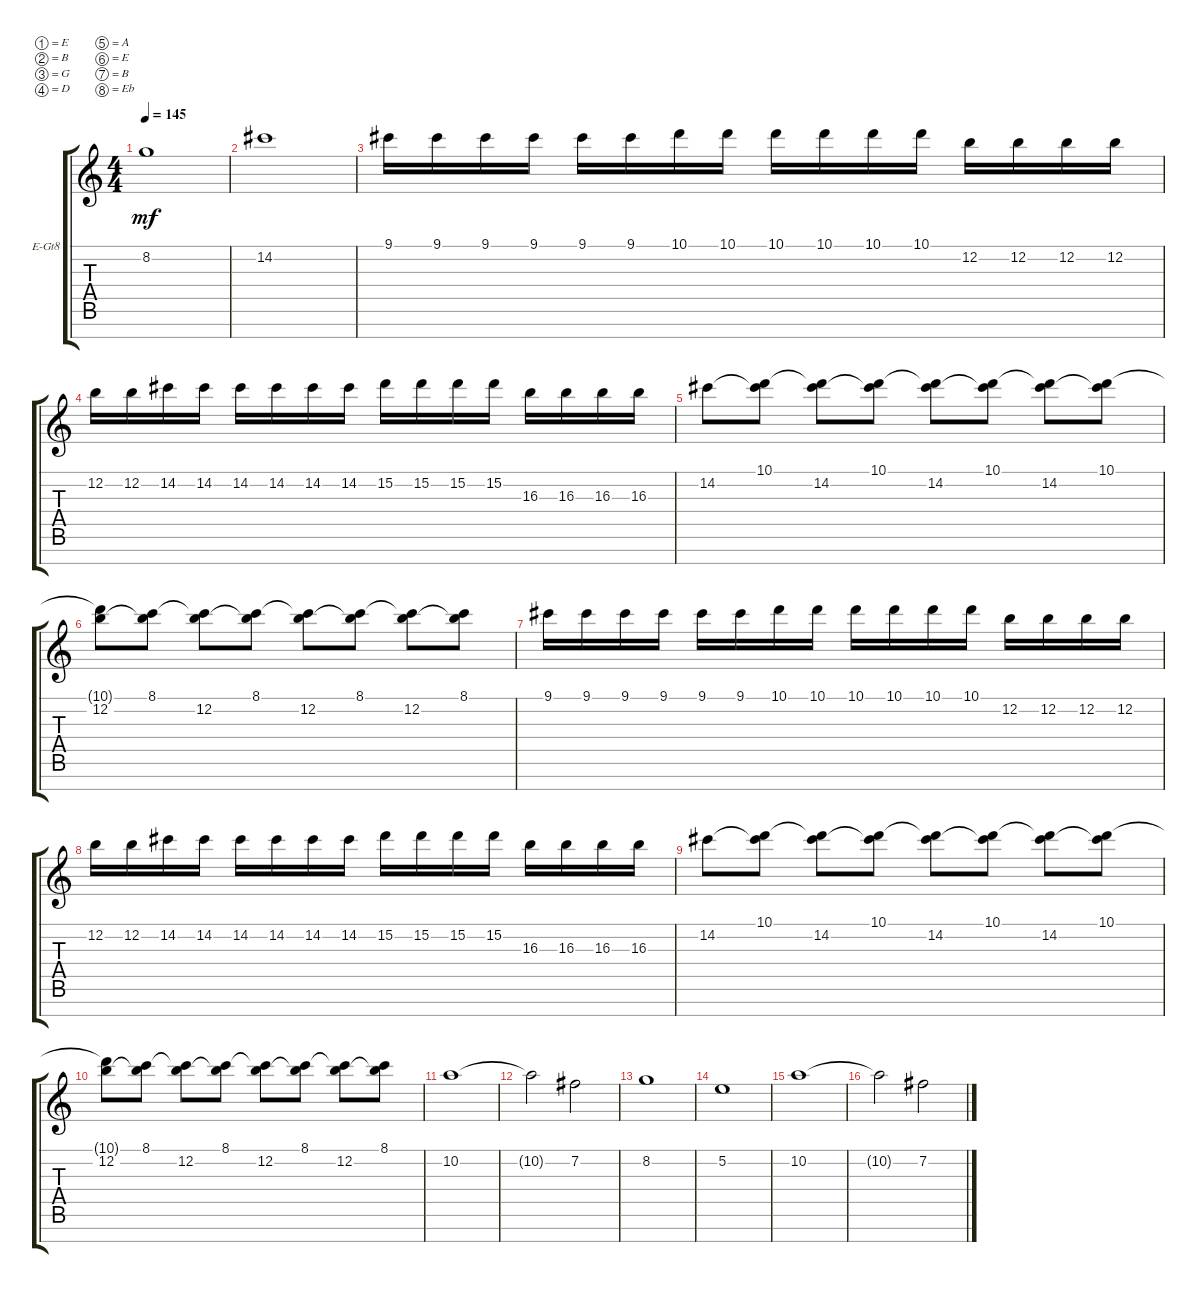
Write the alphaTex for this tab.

\bracketExtendMode groupsimilarinstruments
\firstSystemTrackNameOrientation horizontal
\otherSystemsTrackNameOrientation horizontal
\track ("Electric Guitar" "E-Gt8") {instrument distortionguitar}
\staff {score tabs}
\tuning (E4 B3 G3 D3 A2 E2 B1 Eb1)
\ts (4 4)
\tempo 145
\clef g2
\scale
0.333333
\ks c
8.2.1{dy mf} |
\scale
0.333333 14.2.1 |
\scale
0.333333 9.1.16 9.1.16 9.1.16 9.1.16 9.1.16 9.1.16 10.1.16 10.1.16 10.1.16 10.1.16 10.1.16 10.1.16 12.2.16 12.2.16 12.2.16 12.2.16 |
\scale
0.333333 12.2.16 12.2.16 14.2.16 14.2.16 14.2.16 14.2.16 14.2.16 14.2.16 15.2.16 15.2.16 15.2.16 15.2.16 16.3.16 16.3.16 16.3.16 16.3.16 |
\scale
0.333333 14.2.8 (10.1 14.2{t}).8 (14.2 10.1{t}).8 (10.1 14.2{t}).8 (14.2 10.1{t}).8 (10.1 14.2{t}).8 (14.2 10.1{t}).8 (10.1 14.2{t}).8 |
\scale
0.333333 (12.2 10.1{t}).8 (8.1 12.2{t}).8 (12.2 8.1{t}).8 (8.1 12.2{t}).8 (12.2 8.1{t}).8 (8.1 12.2{t}).8 (12.2 8.1{t}).8 (8.1 12.2{t}).8 |
\scale
0.333333 9.1.16 9.1.16 9.1.16 9.1.16 9.1.16 9.1.16 10.1.16 10.1.16 10.1.16 10.1.16 10.1.16 10.1.16 12.2.16 12.2.16 12.2.16 12.2.16 |
\scale
0.333333 12.2.16 12.2.16 14.2.16 14.2.16 14.2.16 14.2.16 14.2.16 14.2.16 15.2.16 15.2.16 15.2.16 15.2.16 16.3.16 16.3.16 16.3.16 16.3.16 |
\scale
0.333333 14.2.8 (10.1 14.2{t}).8 (14.2 10.1{t}).8 (10.1 14.2{t}).8 (14.2 10.1{t}).8 (10.1 14.2{t}).8 (14.2 10.1{t}).8 (10.1 14.2{t}).8 |
\scale
0.333333 (12.2 10.1{t}).8 (8.1 12.2{t}).8 (12.2 8.1{t}).8 (8.1 12.2{t}).8 (12.2 8.1{t}).8 (8.1 12.2{t}).8 (12.2 8.1{t}).8 (8.1 12.2{t}).8 |
\scale
0.333333 10.2.1 |
\scale
0.333333 10.2{t}.2 7.2.2 |
\scale
0.333333 8.2.1 |
\scale
0.333333 5.2.1 |
\scale
0.333333 10.2.1 |
\scale
0.333333 10.2{t}.2 7.2.2
